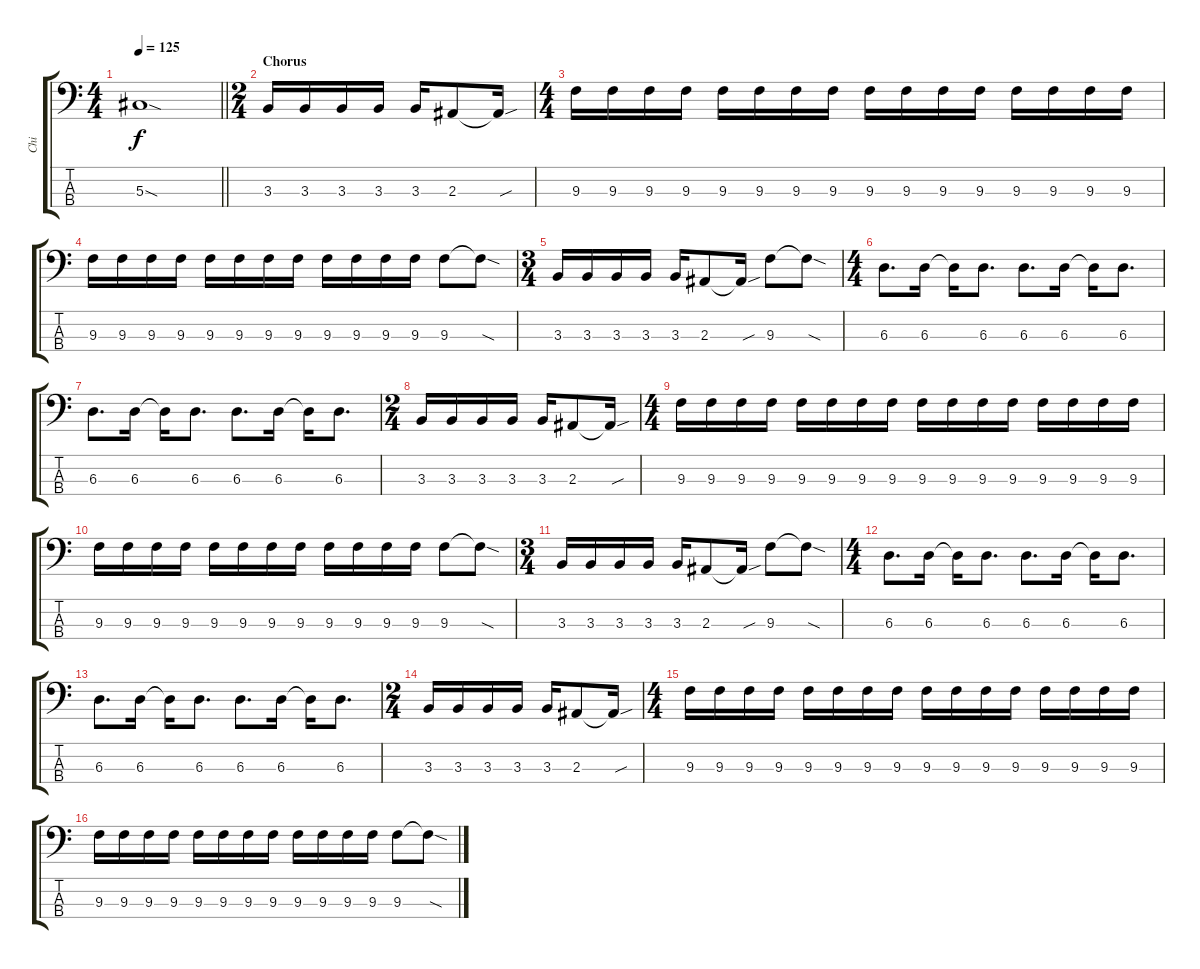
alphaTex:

\track ("Chi" "Chi") {instrument electricbassfinger}
\staff {score tabs}
\tuning (Gb2 Db2 Ab1 Db1) {hide}
\ts (4 4)
\tempo 125
\clef f4
\barLineRight lightlight
\ks c
5.3{sod t}.1{dy f} |
\ts (2 4)
\section ("" "Chorus")
3.3.16 3.3.16 3.3.16 3.3.16 3.3.16 2.3.8 2.3{sou t}.16 |
\ts (4 4)
9.3.16 9.3.16 9.3.16 9.3.16 9.3.16 9.3.16 9.3.16 9.3.16 9.3.16 9.3.16 9.3.16 9.3.16 9.3.16 9.3.16 9.3.16 9.3.16 |
9.3.16 9.3.16 9.3.16 9.3.16 9.3.16 9.3.16 9.3.16 9.3.16 9.3.16 9.3.16 9.3.16 9.3.16 9.3.8 9.3{sod t}.8 |
\ts (3 4)
3.3.16 3.3.16 3.3.16 3.3.16 3.3.16 2.3.8 2.3{sou t}.16 9.3.8 9.3{sod t}.8 |
\ts (4 4)
6.3.8{d} 6.3.16 6.3{t}.16 6.3.8{d} 6.3.8{d} 6.3.16 6.3{t}.16 6.3.8{d} |
6.3.8{d} 6.3.16 6.3{t}.16 6.3.8{d} 6.3.8{d} 6.3.16 6.3{t}.16 6.3.8{d} |
\ts (2 4)
3.3.16 3.3.16 3.3.16 3.3.16 3.3.16 2.3.8 2.3{sou t}.16 |
\ts (4 4)
9.3.16 9.3.16 9.3.16 9.3.16 9.3.16 9.3.16 9.3.16 9.3.16 9.3.16 9.3.16 9.3.16 9.3.16 9.3.16 9.3.16 9.3.16 9.3.16 |
9.3.16 9.3.16 9.3.16 9.3.16 9.3.16 9.3.16 9.3.16 9.3.16 9.3.16 9.3.16 9.3.16 9.3.16 9.3.8 9.3{sod t}.8 |
\ts (3 4)
3.3.16 3.3.16 3.3.16 3.3.16 3.3.16 2.3.8 2.3{sou t}.16 9.3.8 9.3{sod t}.8 |
\ts (4 4)
6.3.8{d} 6.3.16 6.3{t}.16 6.3.8{d} 6.3.8{d} 6.3.16 6.3{t}.16 6.3.8{d} |
6.3.8{d} 6.3.16 6.3{t}.16 6.3.8{d} 6.3.8{d} 6.3.16 6.3{t}.16 6.3.8{d} |
\ts (2 4)
3.3.16 3.3.16 3.3.16 3.3.16 3.3.16 2.3.8 2.3{sou t}.16 |
\ts (4 4)
9.3.16 9.3.16 9.3.16 9.3.16 9.3.16 9.3.16 9.3.16 9.3.16 9.3.16 9.3.16 9.3.16 9.3.16 9.3.16 9.3.16 9.3.16 9.3.16 |
9.3.16 9.3.16 9.3.16 9.3.16 9.3.16 9.3.16 9.3.16 9.3.16 9.3.16 9.3.16 9.3.16 9.3.16 9.3.8 9.3{sod t}.8
